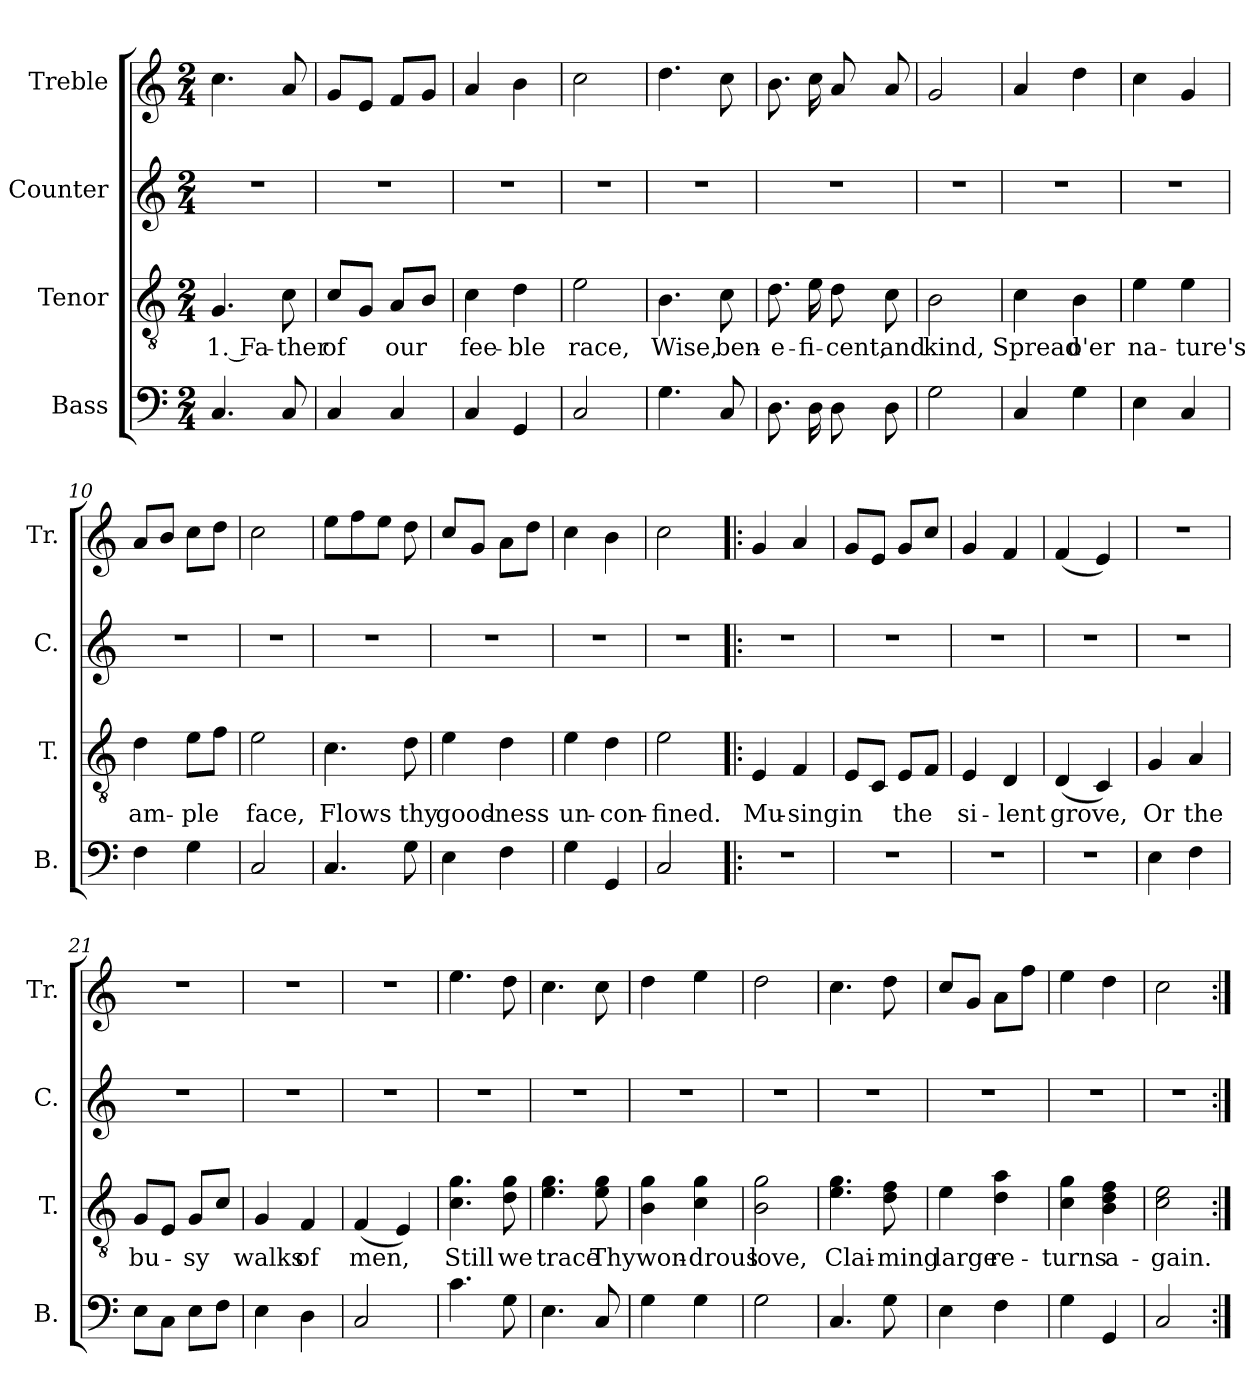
**kern	**kern	**text	**kern	**kern
*part4	*part3	*part3	*part2	*part1
*staff4	*staff3	*staff3	*staff2	*staff1
*I"Bass	*I"Tenor	*	*I"Counter	*I"Treble
*I'B.	*I'T.	*	*I'C.	*I'Tr.
*clefF4	*clefGv2	*	*clefG2	*clefG2
*k[]	*k[]	*	*k[]	*k[]
*M2/4	*M2/4	*	*M2/4	*M2/4
=1	=1	=1	=1	=1
4.C/	4.G/	1. Fa-	2r	4.cc\
8C/	8c\	-ther	.	8a/
=2	=2	=2	=2	=2
4C/	8c/L	of	2r	8g/L
.	8G/J	.	.	8e/J
4C/	8A/L	our	.	8f/L
.	8B/J	.	.	8g/J
=3	=3	=3	=3	=3
4C/	4c\	fee-	2r	4a/
4GG/	4d\	-ble	.	4b\
=4	=4	=4	=4	=4
2C/	2e\	race,	2r	2cc\
=5	=5	=5	=5	=5
4.G\	4.B\	Wise,	2r	4.dd\
8C/	8c\	ben-	.	8cc\
=6	=6	=6	=6	=6
8.D\	8.d\	-e-	2r	8.b\
16D\	16e\	-fi-	.	16cc\
8D\	8d\	-cent,	.	8a/
8D\	8c\	and	.	8a/
=7	=7	=7	=7	=7
2G\	2B\	kind,	2r	2g/
=8	=8	=8	=8	=8
4C/	4c\	Spread	2r	4a/
4G\	4B\	o'er	.	4dd\
!!LO:LB:g=z
=9	=9	=9	=9	=9
4E\	4e\	na-	2r	4cc\
4C/	4e\	-ture's	.	4g/
=10	=10	=10	=10	=10
4F\	4d\	am-	2r	8a/L
.	.	.	.	8b/J
4G\	8e\L	-ple	.	8cc\L
.	8f\J	.	.	8dd\J
=11	=11	=11	=11	=11
2C/	2e\	face,	2r	2cc\
=12	=12	=12	=12	=12
4.C/	4.c\	Flows	2r	8ee\L
.	.	.	.	8ff\
.	.	.	.	8ee\J
8G\	8d\	thy	.	8dd\
=13	=13	=13	=13	=13
4E\	4e\	good-	2r	8cc/L
.	.	.	.	8g/J
4F\	4d\	-ness	.	8a\L
.	.	.	.	8dd\J
=14	=14	=14	=14	=14
4G\	4e\	un-	2r	4cc\
4GG/	4d\	-con-	.	4b\
=15	=15	=15	=15	=15
2C/	2e\	-fined.	2r	2cc\
=16!|:	=16!|:	=16!|:	=16!|:	=16!|:
2r	4E/	Mu-	2r	4g/
.	4F/	-sing	.	4a/
!!LO:LB:g=z
=17	=17	=17	=17	=17
2r	8E/L	in	2r	8g/L
.	8C/J	.	.	8e/J
.	8E/L	the	.	8g/L
.	8F/J	.	.	8cc/J
=18	=18	=18	=18	=18
2r	4E/	si-	2r	4g/
.	4D/	-lent	.	4f/
=19	=19	=19	=19	=19
2r	(4D/	grove,	2r	(4f/
.	4C/)	.	.	4e/)
=20	=20	=20	=20	=20
4E\	4G/	Or	2r	2r
4F\	4A/	the	.	.
=21	=21	=21	=21	=21
8E\L	8G/L	bu-	2r	2r
8C\J	8E/J	.	.	.
8E\L	8G/L	-sy	.	.
8F\J	8c/J	.	.	.
=22	=22	=22	=22	=22
4E\	4G/	walks	2r	2r
4D\	4F/	of	.	.
=23	=23	=23	=23	=23
2C/	(4F/	men,	2r	2r
.	4E/)	.	.	.
=24	=24	=24	=24	=24
4.c\	4.c\ 4.g\	Still	2r	4.ee\
8G\	8d\ 8g\	we	.	8dd\
=25	=25	=25	=25	=25
4.E\	4.e\ 4.g\	trace	2r	4.cc\
8C/	8e\ 8g\	Thy	.	8cc\
!!LO:LB:g=z
=26	=26	=26	=26	=26
4G\	4B\ 4g\	won-	2r	4dd\
4G\	4c\ 4g\	-drous	.	4ee\
=27	=27	=27	=27	=27
2G\	2B\ 2g\	love,	2r	2dd\
=28	=28	=28	=28	=28
4.C/	4.e\ 4.g\	Clai-	2r	4.cc\
8G\	8d\ 8f\	-ming	.	8dd\
=29	=29	=29	=29	=29
4E\	4e\	large	2r	8cc/L
.	.	.	.	8g/J
4F\	4d\ 4a\	re-	.	8a\L
.	.	.	.	8ff\J
=30	=30	=30	=30	=30
4G\	4c\ 4g\	-turns	2r	4ee\
4GG/	4B\ 4d\ 4f\	a-	.	4dd\
=31	=31	=31	=31	=31
2C/	2c\ 2e\	-gain.	2r	2cc\
=:|!	=:|!	=:|!	=:|!	=:|!
*-	*-	*-	*-	*-
